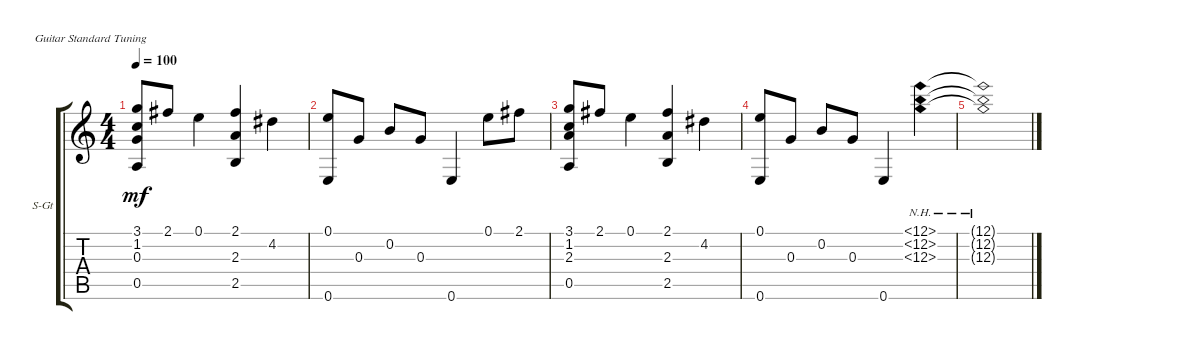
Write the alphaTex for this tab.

\defaultSystemsLayout 4
\bracketExtendMode groupsimilarinstruments
\firstSystemTrackNameOrientation horizontal
\otherSystemsTrackNameOrientation horizontal
\track ("Steel Guitar" "S-Gt") {instrument acousticguitarsteel}
\staff {score tabs}
\tuning (E4 B3 G3 D3 A2 E2)
\ts (4 4)
\tempo 100
\clef g2
\ks c
(3.1 1.2 0.3 0.5).8{dy mf} 2.1.8 0.1.4 (2.1 2.3 2.5).4 4.2.4 |
(0.1 0.6).8 0.3.8 0.2.8 0.3.8 0.6.4 0.1.8 2.1.8 |
(3.1 1.2 2.3 0.5).8 2.1.8 0.1.4 (2.1 2.3 2.5).4 4.2.4 |
(0.1 0.6).8 0.3.8 0.2.8 0.3.8 0.6.4 (12.1{nh} 12.2{nh} 12.3{nh}).4 |
(12.1{nh t} 12.2{nh t} 12.3{nh t}).1
